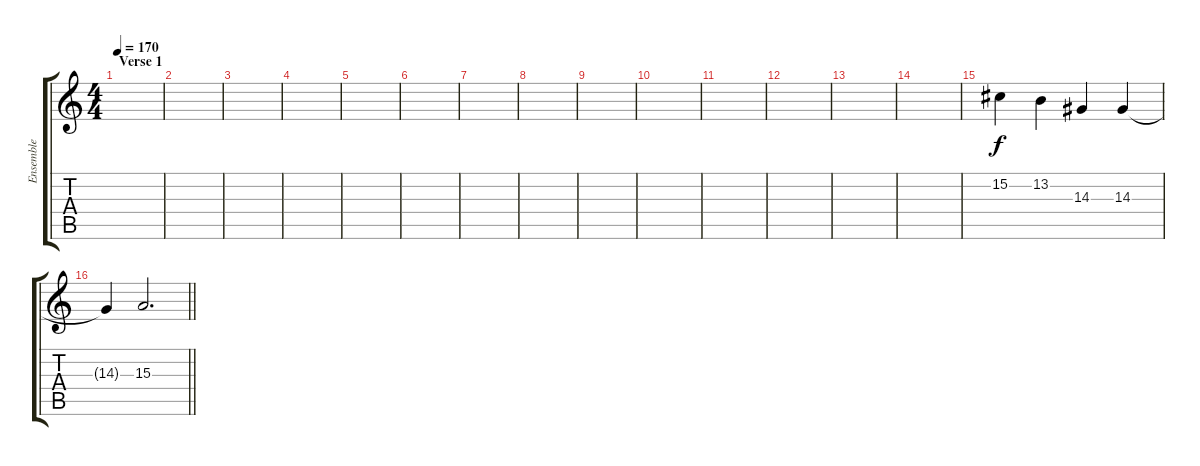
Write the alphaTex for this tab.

\track ("Ensemble" "Ensemble") {instrument stringensemble1}
\staff {score tabs}
\tuning (Eb4 Bb3 Gb3 Db3 Ab2 Db2) {hide}
\ts (4 4)
\section ("" "Verse 1")
\tempo 170
\clef g2
\ks c
|
|
|
|
|
|
|
|
|
|
|
|
|
|
15.2.4 13.2.4 14.3.4 14.3.4 |
\barLineRight lightlight
14.3{t}.4 15.3.2{d}
